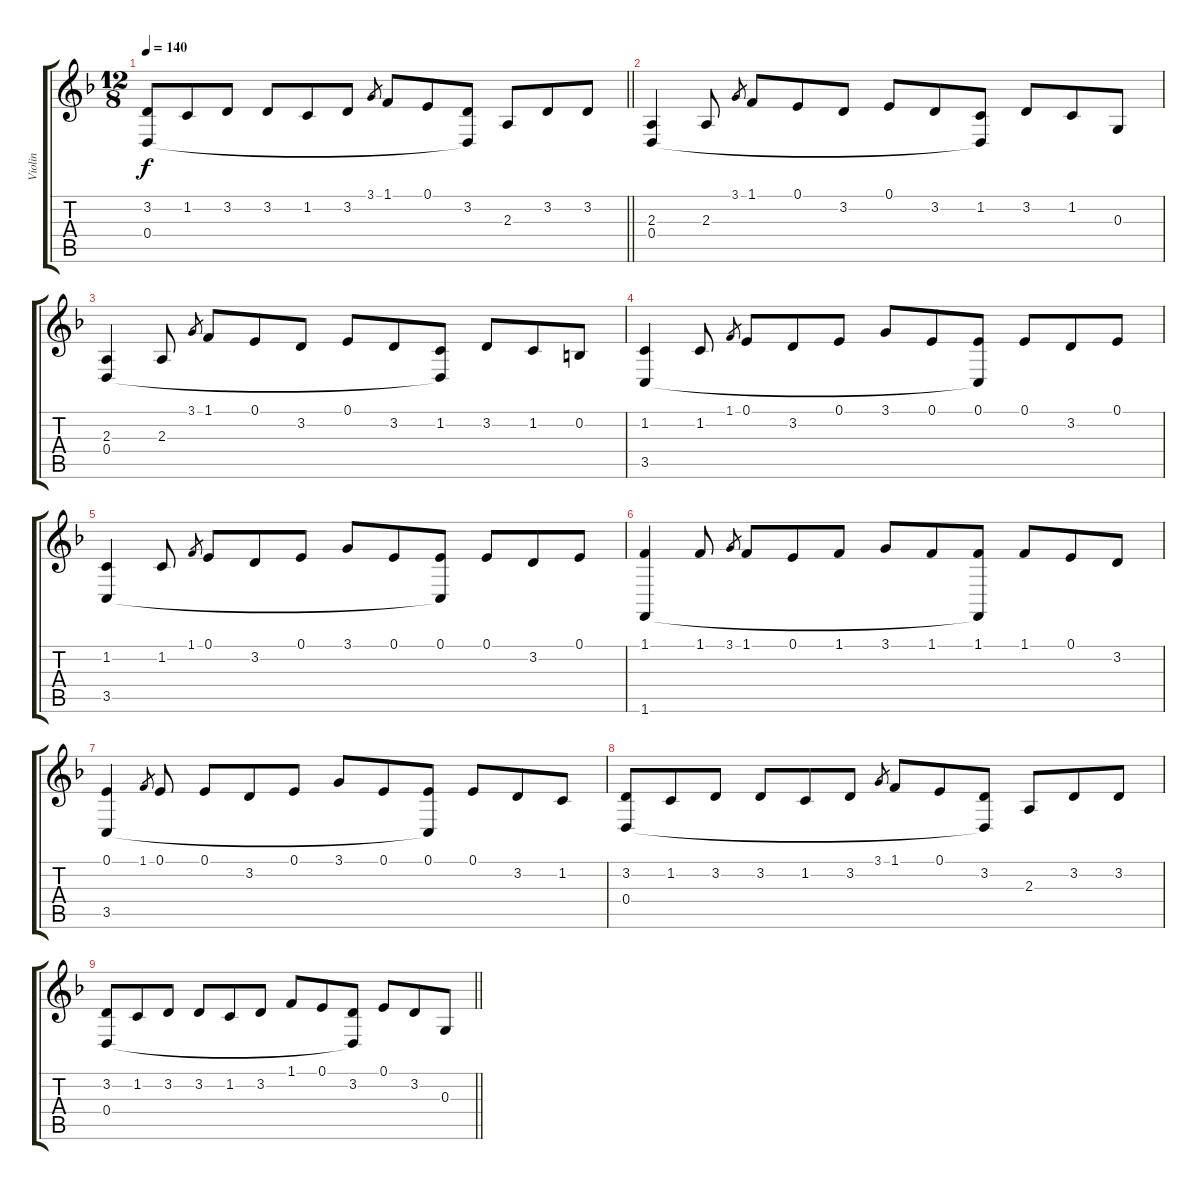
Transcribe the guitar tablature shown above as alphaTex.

\track ("Violin" "Violin") {instrument violin}
\staff {score tabs}
\tuning (E4 B3 G3 D3 A2 E2) {hide}
\ts (12 8)
\tempo 140
\clef g2
\barLineRight lightlight
\ks f
(3.2 0.4).8{dy f} 1.2.8 3.2.8 3.2.8 1.2.8 3.2.8 3.1.8{gr} 1.1.8 0.1.8 (3.2 0.4{t}).8 2.3.8 3.2.8 3.2.8 |
(2.3 0.4).4 2.3.8 3.1.8{gr} 1.1.8 0.1.8 3.2.8 0.1.8 3.2.8 (1.2 0.4{t}).8 3.2.8 1.2.8 0.3.8 |
(2.3 0.4).4 2.3.8 3.1.8{gr} 1.1.8 0.1.8 3.2.8 0.1.8 3.2.8 (1.2 0.4{t}).8 3.2.8 1.2.8 0.2.8 |
(1.2 3.5).4 1.2.8 1.1.8{gr} 0.1.8 3.2.8 0.1.8 3.1.8 0.1.8 (0.1 3.5{t}).8 0.1.8 3.2.8 0.1.8 |
(1.2 3.5).4 1.2.8 1.1.8{gr} 0.1.8 3.2.8 0.1.8 3.1.8 0.1.8 (0.1 3.5{t}).8 0.1.8 3.2.8 0.1.8 |
(1.1 1.6).4{volume 0} 1.1.8 3.1.8{gr} 1.1.8 0.1.8 1.1.8 3.1.8 1.1.8 (1.1 1.6{t}).8 1.1.8 0.1.8 3.2.8 |
(0.1 3.5).4 1.1.8{gr} 0.1.8 0.1.8 3.2.8 0.1.8 3.1.8 0.1.8 (0.1 3.5{t}).8 0.1.8 3.2.8 1.2.8 |
(3.2 0.4).8 1.2.8 3.2.8 3.2.8 1.2.8 3.2.8 3.1.8{gr} 1.1.8 0.1.8 (3.2 0.4{t}).8 2.3.8 3.2.8 3.2.8 |
\barLineRight lightlight
(3.2 0.4).8 1.2.8 3.2.8 3.2.8 1.2.8 3.2.8 1.1.8 0.1.8 (3.2 0.4{t}).8 0.1.8 3.2.8 0.3.8
